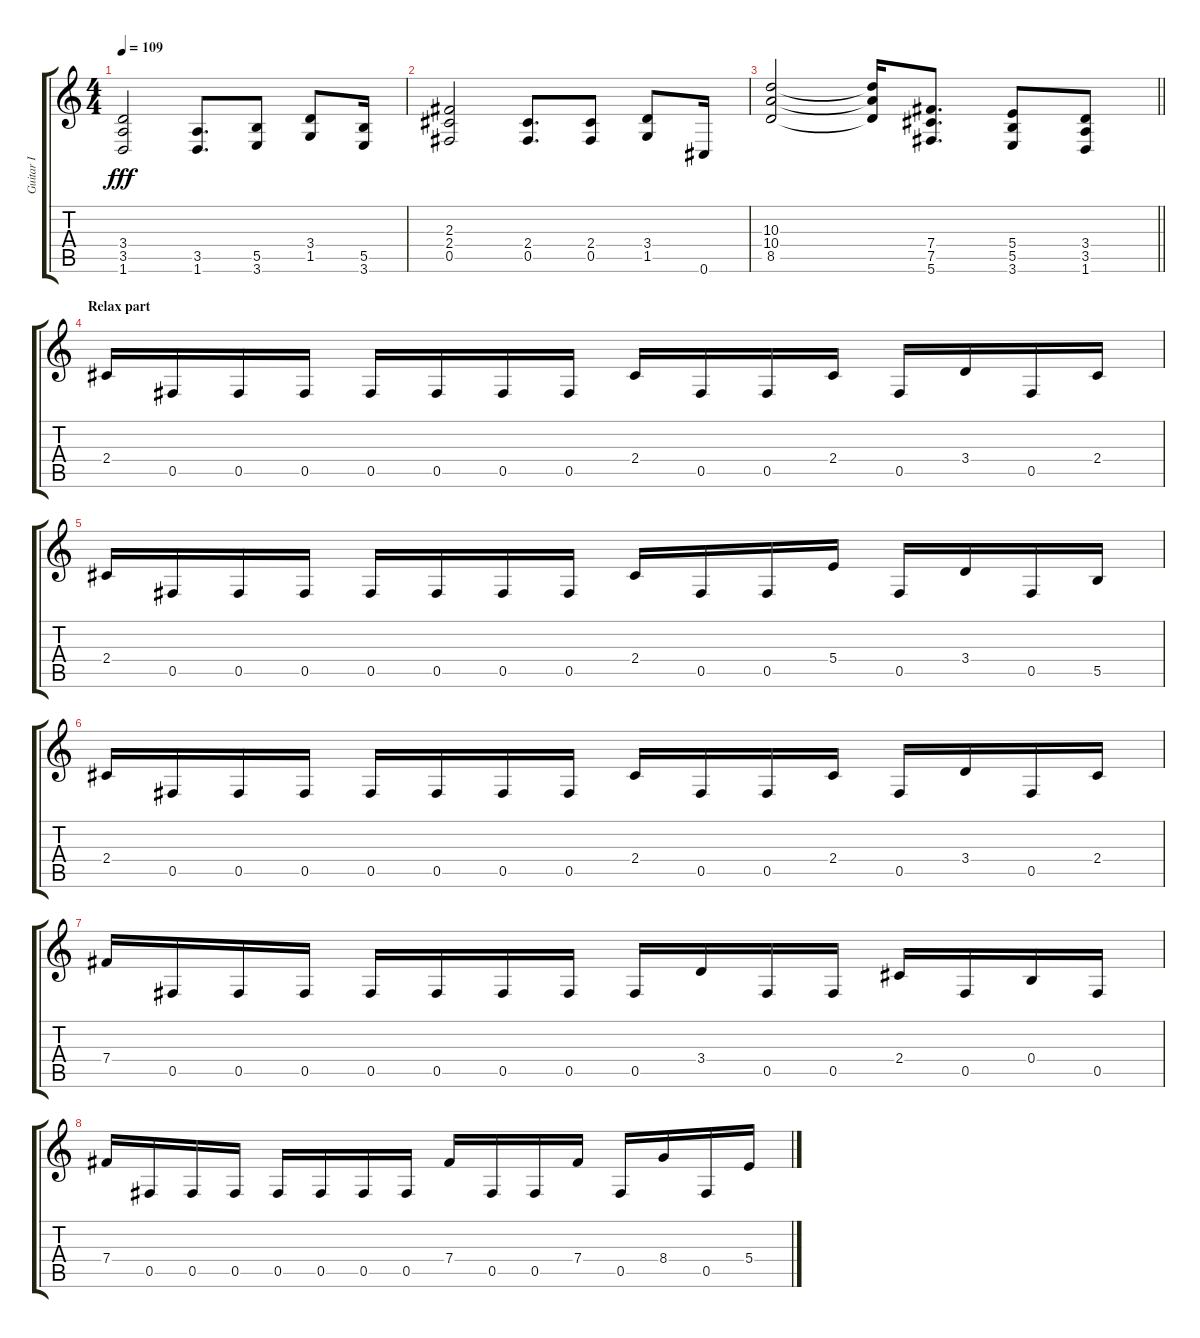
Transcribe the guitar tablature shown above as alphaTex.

\track ("Guitar I" "Guitar I") {instrument overdrivenguitar}
\staff {score tabs}
\tuning (Db4 Ab3 E3 B2 Gb2 Db2) {hide}
\ts (4 4)
\tempo 109
\clef g2
\ks c
(3.4 3.5 1.6).2{dy fff} (3.5 1.6).8{d} (5.5 3.6).8 (3.4 1.5).8 (5.5 3.6).16 |
(2.3 2.4 0.5).2 (2.4 0.5).8{d} (2.4 0.5).8 (3.4 1.5).8 0.6.16 |
\barLineRight lightlight
(10.3 10.4 8.5).2 (10.3{t} 10.4{t} 8.5{t}).16 (7.4 7.5 5.6).8{d} (5.4 5.5 3.6).8 (3.4 3.5 1.6).8 |
\section ("" "Relax part")
2.4.16 0.5.16 0.5.16 0.5.16 0.5.16 0.5.16 0.5.16 0.5.16 2.4.16 0.5.16 0.5.16 2.4.16 0.5.16 3.4.16 0.5.16 2.4.16 |
2.4.16 0.5.16 0.5.16 0.5.16 0.5.16 0.5.16 0.5.16 0.5.16 2.4.16 0.5.16 0.5.16 5.4.16 0.5.16 3.4.16 0.5.16 5.5.16 |
2.4.16 0.5.16 0.5.16 0.5.16 0.5.16 0.5.16 0.5.16 0.5.16 2.4.16 0.5.16 0.5.16 2.4.16 0.5.16 3.4.16 0.5.16 2.4.16 |
7.4.16 0.5.16 0.5.16 0.5.16 0.5.16 0.5.16 0.5.16 0.5.16 0.5.16 3.4.16 0.5.16 0.5.16 2.4.16 0.5.16 0.4.16 0.5.16 |
7.4.16 0.5.16 0.5.16 0.5.16 0.5.16 0.5.16 0.5.16 0.5.16 7.4.16 0.5.16 0.5.16 7.4.16 0.5.16 8.4.16 0.5.16 5.4.16
